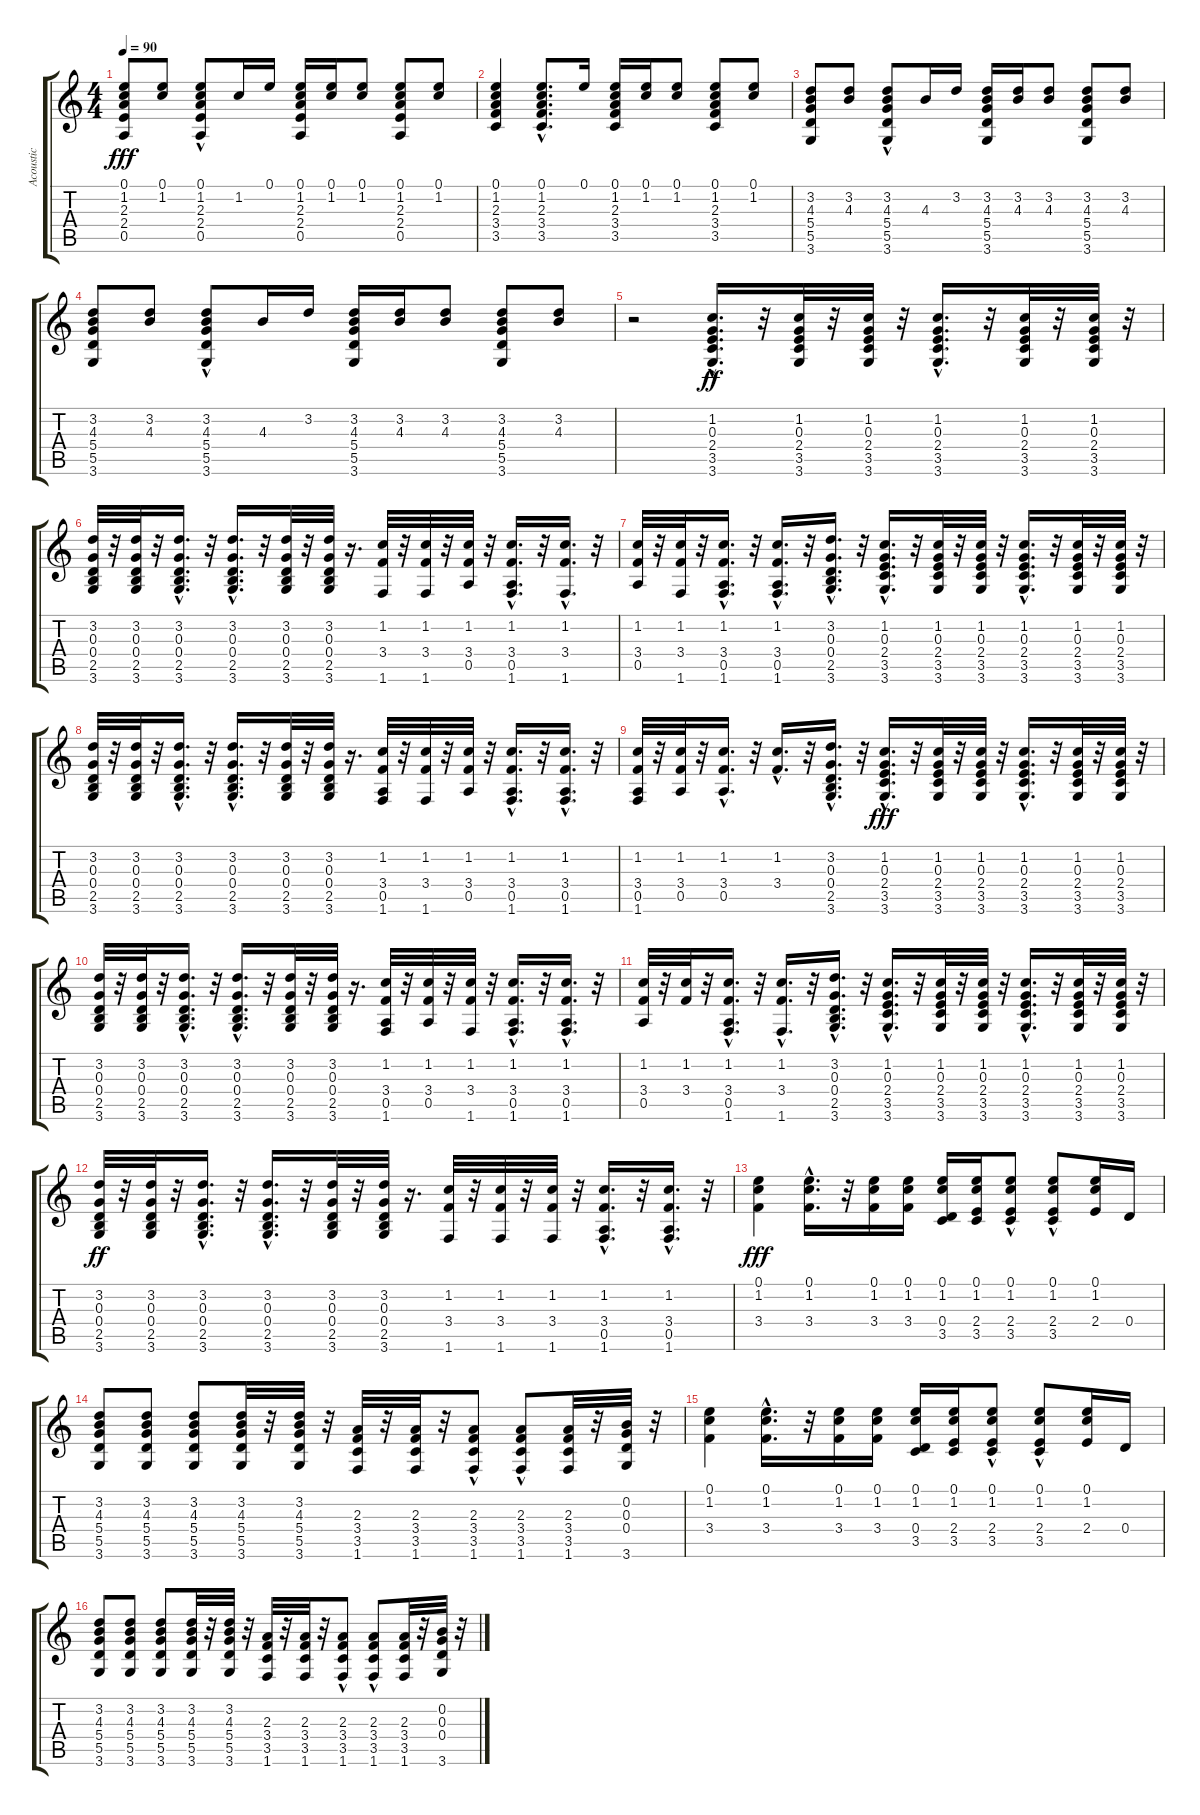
\track ("Acoustic" "Acoustic") {instrument acousticguitarsteel}
\staff {score tabs}
\tuning (E4 B3 G3 D3 A2 E2) {hide}
\ts (4 4)
\tempo 90
\clef g2
\ks c
(0.1 1.2 2.3 2.4 0.5).8{dy fff} (0.1 1.2).8 (0.1{hac} 1.2 2.3 2.4 0.5).8 1.2.16 0.1.16 (0.1 1.2 2.3 2.4 0.5).16 (0.1 1.2).16 (0.1 1.2).8 (0.1 1.2 2.3 2.4 0.5).8 (0.1 1.2).8 |
(0.1 1.2 2.3 3.4 3.5).4 (0.1{hac} 1.2 2.3 3.4 3.5).8{d} 0.1.16 (0.1 1.2 2.3 3.4 3.5).16 (0.1 1.2).16 (0.1 1.2).8 (0.1 1.2 2.3 3.4 3.5).8 (0.1 1.2).8 |
(3.2 4.3 5.4 5.5 3.6).8 (3.2 4.3).8 (3.2{hac} 4.3 5.4 5.5 3.6).8 4.3.16 3.2.16 (3.2 4.3 5.4 5.5 3.6).16 (3.2 4.3).16 (3.2 4.3).8 (3.2 4.3 5.4 5.5 3.6).8 (3.2 4.3).8 |
(3.2 4.3 5.4 5.5 3.6).8 (3.2 4.3).8 (3.2{hac} 4.3 5.4 5.5 3.6).8 4.3.16 3.2.16 (3.2 4.3 5.4 5.5 3.6).16 (3.2 4.3).16 (3.2 4.3).8 (3.2 4.3 5.4 5.5 3.6).8 (3.2 4.3).8 |
r.2 (1.2{hac} 0.3{hac} 2.4{hac} 3.5{hac} 3.6{hac}).16{d dy ff} r.32 (1.2 0.3 2.4 3.5 3.6).32 r.32 (1.2 0.3 2.4 3.5 3.6).32 r.32 (1.2{hac} 0.3{hac} 2.4{hac} 3.5{hac} 3.6{hac}).16{d} r.32 (1.2 0.3 2.4 3.5 3.6).32 r.32 (1.2 0.3 2.4 3.5 3.6).32 r.32 |
(3.2 0.3 0.4 2.5 3.6).32 r.32 (3.2 0.3 0.4 2.5 3.6).32 r.32 (3.2{hac} 0.3{hac} 0.4{hac} 2.5{hac} 3.6{hac}).16{d} r.32 (3.2{hac} 0.3{hac} 0.4{hac} 2.5{hac} 3.6{hac}).16{d} r.32 (3.2 0.3 0.4 2.5 3.6).32 r.32 (3.2 0.3 0.4 2.5 3.6).32 r.16{d} (1.2 3.4 1.6).32 r.32 (1.2 3.4 1.6).32 r.32 (1.2 3.4 0.5).32 r.32 (1.2{hac} 3.4{hac} 0.5{hac} 1.6{hac}).16{d} r.32 (1.2{hac} 3.4{hac} 1.6{hac}).16{d} r.32 |
(1.2 3.4 0.5).32 r.32 (1.2 3.4 1.6).32 r.32 (1.2{hac} 3.4{hac} 0.5{hac} 1.6{hac}).16{d} r.32 (1.2{hac} 3.4{hac} 0.5{hac} 1.6{hac}).16{d} r.32 (3.2{hac} 0.3{hac} 0.4{hac} 2.5{hac} 3.6{hac}).16{d} r.32 (1.2{hac} 0.3{hac} 2.4{hac} 3.5{hac} 3.6{hac}).16{d} r.32 (1.2 0.3 2.4 3.5 3.6).32 r.32 (1.2 0.3 2.4 3.5 3.6).32 r.32 (1.2{hac} 0.3{hac} 2.4{hac} 3.5{hac} 3.6{hac}).16{d} r.32 (1.2 0.3 2.4 3.5 3.6).32 r.32 (1.2 0.3 2.4 3.5 3.6).32 r.32 |
(3.2 0.3 0.4 2.5 3.6).32 r.32 (3.2 0.3 0.4 2.5 3.6).32 r.32 (3.2{hac} 0.3{hac} 0.4{hac} 2.5{hac} 3.6{hac}).16{d} r.32 (3.2{hac} 0.3{hac} 0.4{hac} 2.5{hac} 3.6{hac}).16{d} r.32 (3.2 0.3 0.4 2.5 3.6).32 r.32 (3.2 0.3 0.4 2.5 3.6).32 r.16{d} (1.2 3.4 0.5 1.6).32 r.32 (1.2 3.4 1.6).32 r.32 (1.2 3.4 0.5).32 r.32 (1.2{hac} 3.4{hac} 0.5{hac} 1.6{hac}).16{d} r.32 (1.2{hac} 3.4{hac} 0.5{hac} 1.6{hac}).16{d} r.32 |
(1.2 3.4 0.5 1.6).32 r.32 (1.2 3.4 0.5).32 r.32 (1.2{hac} 3.4{hac} 0.5{hac}).16{d} r.32 (1.2{hac} 3.4{hac}).16{d} r.32 (3.2{hac} 0.3{hac} 0.4{hac} 2.5{hac} 3.6{hac}).16{d} r.32 (1.2{hac} 0.3{hac} 2.4{hac} 3.5{hac} 3.6{hac}).16{d dy fff} r.32 (1.2 0.3 2.4 3.5 3.6).32 r.32 (1.2 0.3 2.4 3.5 3.6).32 r.32 (1.2{hac} 0.3{hac} 2.4{hac} 3.5{hac} 3.6{hac}).16{d} r.32 (1.2 0.3 2.4 3.5 3.6).32 r.32 (1.2 0.3 2.4 3.5 3.6).32 r.32 |
(3.2 0.3 0.4 2.5 3.6).32 r.32 (3.2 0.3 0.4 2.5 3.6).32 r.32 (3.2{hac} 0.3{hac} 0.4{hac} 2.5{hac} 3.6{hac}).16{d} r.32 (3.2{hac} 0.3{hac} 0.4{hac} 2.5{hac} 3.6{hac}).16{d} r.32 (3.2 0.3 0.4 2.5 3.6).32 r.32 (3.2 0.3 0.4 2.5 3.6).32 r.16{d} (1.2 3.4 0.5 1.6).32 r.32 (1.2 3.4 0.5).32 r.32 (1.2 3.4 1.6).32 r.32 (1.2{hac} 3.4{hac} 0.5{hac} 1.6{hac}).16{d} r.32 (1.2{hac} 3.4{hac} 0.5{hac} 1.6{hac}).16{d} r.32 |
(1.2 3.4 0.5).32 r.32 (1.2 3.4).32 r.32 (1.2{hac} 3.4{hac} 0.5{hac} 1.6{hac}).16{d} r.32 (1.2{hac} 3.4{hac} 1.6{hac}).16{d} r.32 (3.2{hac} 0.3{hac} 0.4{hac} 2.5{hac} 3.6{hac}).16{d} r.32 (1.2{hac} 0.3{hac} 2.4{hac} 3.5{hac} 3.6{hac}).16{d} r.32 (1.2 0.3 2.4 3.5 3.6).32 r.32 (1.2 0.3 2.4 3.5 3.6).32 r.32 (1.2{hac} 0.3{hac} 2.4{hac} 3.5{hac} 3.6{hac}).16{d} r.32 (1.2 0.3 2.4 3.5 3.6).32 r.32 (1.2 0.3 2.4 3.5 3.6).32 r.32 |
(3.2 0.3 0.4 2.5 3.6).32{dy ff} r.32 (3.2 0.3 0.4 2.5 3.6).32 r.32 (3.2{hac} 0.3{hac} 0.4{hac} 2.5{hac} 3.6{hac}).16{d} r.32 (3.2{hac} 0.3{hac} 0.4{hac} 2.5{hac} 3.6{hac}).16{d} r.32 (3.2 0.3 0.4 2.5 3.6).32 r.32 (3.2 0.3 0.4 2.5 3.6).32 r.16{d} (1.2 3.4 1.6).32 r.32 (1.2 3.4 1.6).32 r.32 (1.2 3.4 1.6).32 r.32 (1.2{hac} 3.4{hac} 0.5{hac} 1.6{hac}).16{d} r.32 (1.2{hac} 3.4{hac} 0.5{hac} 1.6{hac}).16{d} r.32 |
(0.1 1.2 3.4).4{dy fff} (0.1{hac} 1.2{hac} 3.4{hac}).16{d} r.32 (0.1 1.2 3.4).16 (0.1 1.2 3.4).16 (0.1 1.2 0.4 3.5).16 (0.1 1.2 2.4 3.5).16 (0.1 1.2 2.4{hac} 3.5{hac}).8 (0.1 1.2 2.4{hac} 3.5{hac}).8 (0.1 1.2 2.4).16 0.4.16 |
(3.2 4.3 5.4 5.5 3.6).8 (3.2 4.3 5.4 5.5 3.6).8 (3.2 4.3 5.4 5.5 3.6).8 (3.2 4.3 5.4 5.5 3.6).32 r.32 (3.2 4.3 5.4 5.5 3.6).32 r.32 (2.3 3.4 3.5 1.6).32 r.32 (2.3 3.4 3.5 1.6).32 r.32 (2.3{hac} 3.4 3.5 1.6).8 (2.3{hac} 3.4 3.5 1.6).8 (2.3 3.4 3.5 1.6).32 r.32 (0.2 0.3 0.4 3.6).32 r.32 |
(0.1 1.2 3.4).4 (0.1{hac} 1.2{hac} 3.4{hac}).16{d} r.32 (0.1 1.2 3.4).16 (0.1 1.2 3.4).16 (0.1 1.2 0.4 3.5).16 (0.1 1.2 2.4 3.5).16 (0.1 1.2 2.4{hac} 3.5{hac}).8 (0.1 1.2 2.4{hac} 3.5{hac}).8 (0.1 1.2 2.4).16 0.4.16 |
(3.2 4.3 5.4 5.5 3.6).8 (3.2 4.3 5.4 5.5 3.6).8 (3.2 4.3 5.4 5.5 3.6).8 (3.2 4.3 5.4 5.5 3.6).32 r.32 (3.2 4.3 5.4 5.5 3.6).32 r.32 (2.3 3.4 3.5 1.6).32 r.32 (2.3 3.4 3.5 1.6).32 r.32 (2.3{hac} 3.4 3.5 1.6).8 (2.3{hac} 3.4 3.5 1.6).8 (2.3 3.4 3.5 1.6).32 r.32 (0.2 0.3 0.4 3.6).32 r.32
